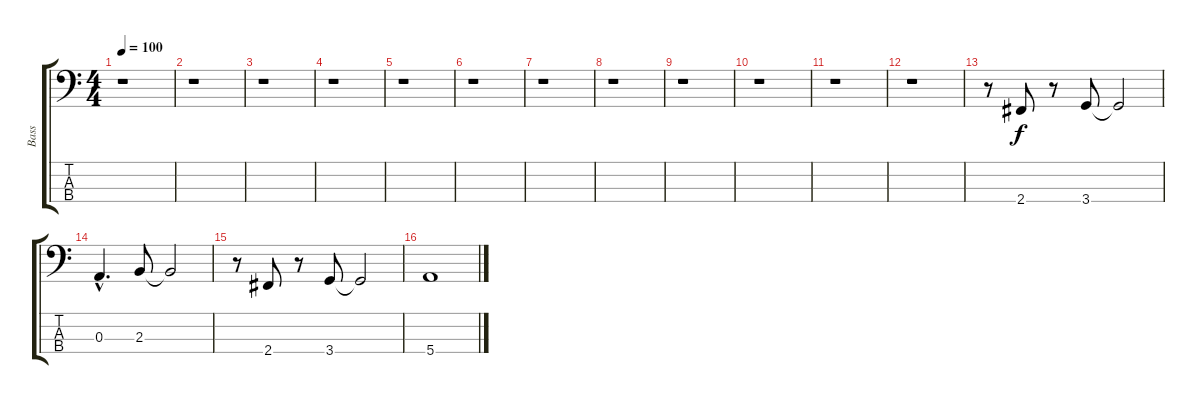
\track ("Bass" "Bass") {instrument slapbass1}
\staff {score tabs}
\tuning (G2 D2 A1 E1) {hide}
\ts (4 4)
\tempo 100
\clef f4
\ks c
r.1{dy f instrument slapbass1} |
r.1 |
r.1 |
r.1 |
r.1 |
r.1 |
r.1 |
r.1 |
r.1 |
r.1 |
r.1 |
r.1 |
r.8 2.4.8 r.8 3.4.8 3.4{t}.2 |
0.3{hac}.4{d} 2.3.8 2.3{t}.2 |
r.8 2.4.8 r.8 3.4.8 3.4{t}.2 |
5.4.1
